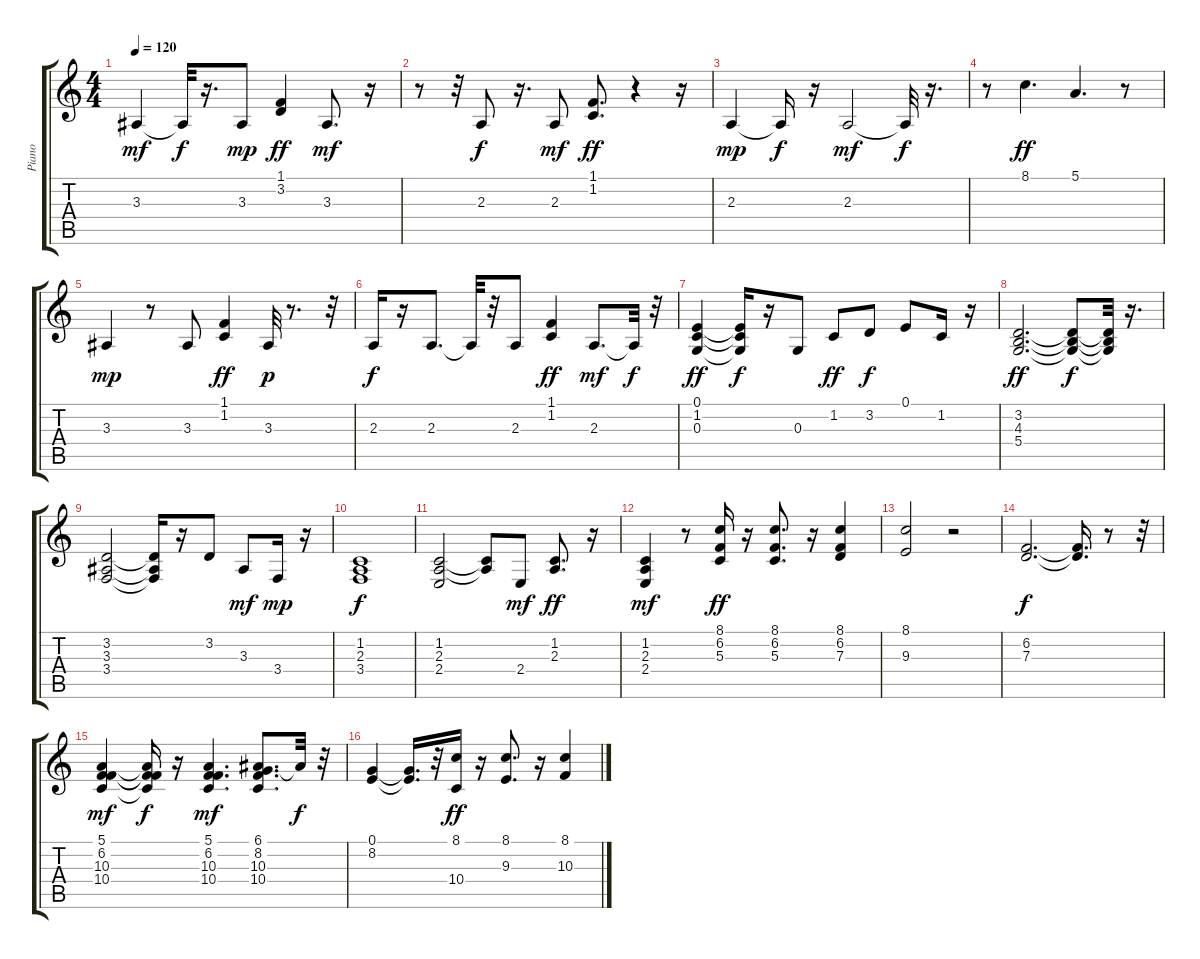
\track ("Piano" "Piano") {instrument acousticgrandpiano}
\staff {score tabs}
\tuning (E4 B3 G3 D3 A2 E2) {hide}
\ts (4 4)
\tempo 120
\clef g2
\ks c
3.3.4{dy mf} 3.3{t}.32{dy f} r.16{d} 3.3.8{dy mp} (1.1 3.2).4{dy ff} 3.3.8{d dy mf} r.16 |
r.8 r.32 2.3.8{dy f} r.16{d} 2.3.8{dy mf} (1.1 1.2).8{d dy ff} r.4 r.16 |
2.3.4{dy mp} 2.3{t}.16{dy f} r.16 2.3.2{dy mf} 2.3{t}.32{dy f} r.16{d} |
r.8 8.1.4{d dy ff} 5.1.4{d} r.8 |
3.3.4{dy mp} r.8 3.3.8 (1.1 1.2).4{dy ff} 3.3.32{dy p} r.8{d} r.32 |
2.3.16{dy f} r.16 2.3.8{d} 2.3{t}.32 r.32 2.3.8 (1.1 1.2).4{dy ff} 2.3.8{d dy mf} 2.3{t}.32{dy f} r.32 |
(0.1 1.2 0.3).4{dy ff} (0.1{t} 1.2{t} 0.3{t}).16{dy f} r.16 0.3.8 1.2.8{dy ff} 3.2.8{dy f} 0.1.8 1.2.16 r.16 |
(3.2 4.3 5.4).2{d dy ff} (3.2{t} 4.3{t} 5.4{t}).8{dy f} (3.2{t} 4.3{t} 5.4{t}).32 r.16{d} |
(3.2 3.3 3.4).2 (3.2{t} 3.3{t} 3.4{t}).16 r.16 3.2.8 3.3.8{dy mf} 3.4.16{dy mp} r.16 |
(1.2 2.3 3.4).1{dy f} |
(1.2 2.3 2.4).2 (1.2{t} 2.3{t}).8 2.4.8{dy mf} (1.2 2.3).8{d dy ff} r.16 |
(1.2 2.3 2.4).4{dy mf} r.8 (8.1 6.2 5.3).16{dy ff} r.16 (8.1 6.2 5.3).8{d} r.16 (8.1 6.2 7.3).4 |
(8.1 9.3).2 r.2 |
(6.2 7.3).2{d dy f} (6.2{t} 7.3{t}).16{d} r.8 r.32 |
(5.1 6.2 10.3 10.4).4{dy mf} (5.1{t} 6.2{t} 10.3{t} 10.4{t}).16{dy f} r.16 (5.1 6.2 10.3 10.4).4{d dy mf} (6.1 8.2 10.3 10.4).8{d} 6.1{t}.32{dy f} r.32 |
(0.1 8.2).4 (0.1{t} 8.2{t}).16{d} r.32 (8.1 10.4).16{dy ff} r.16 (8.1 9.3).8{d} r.16 (8.1 10.3).4
